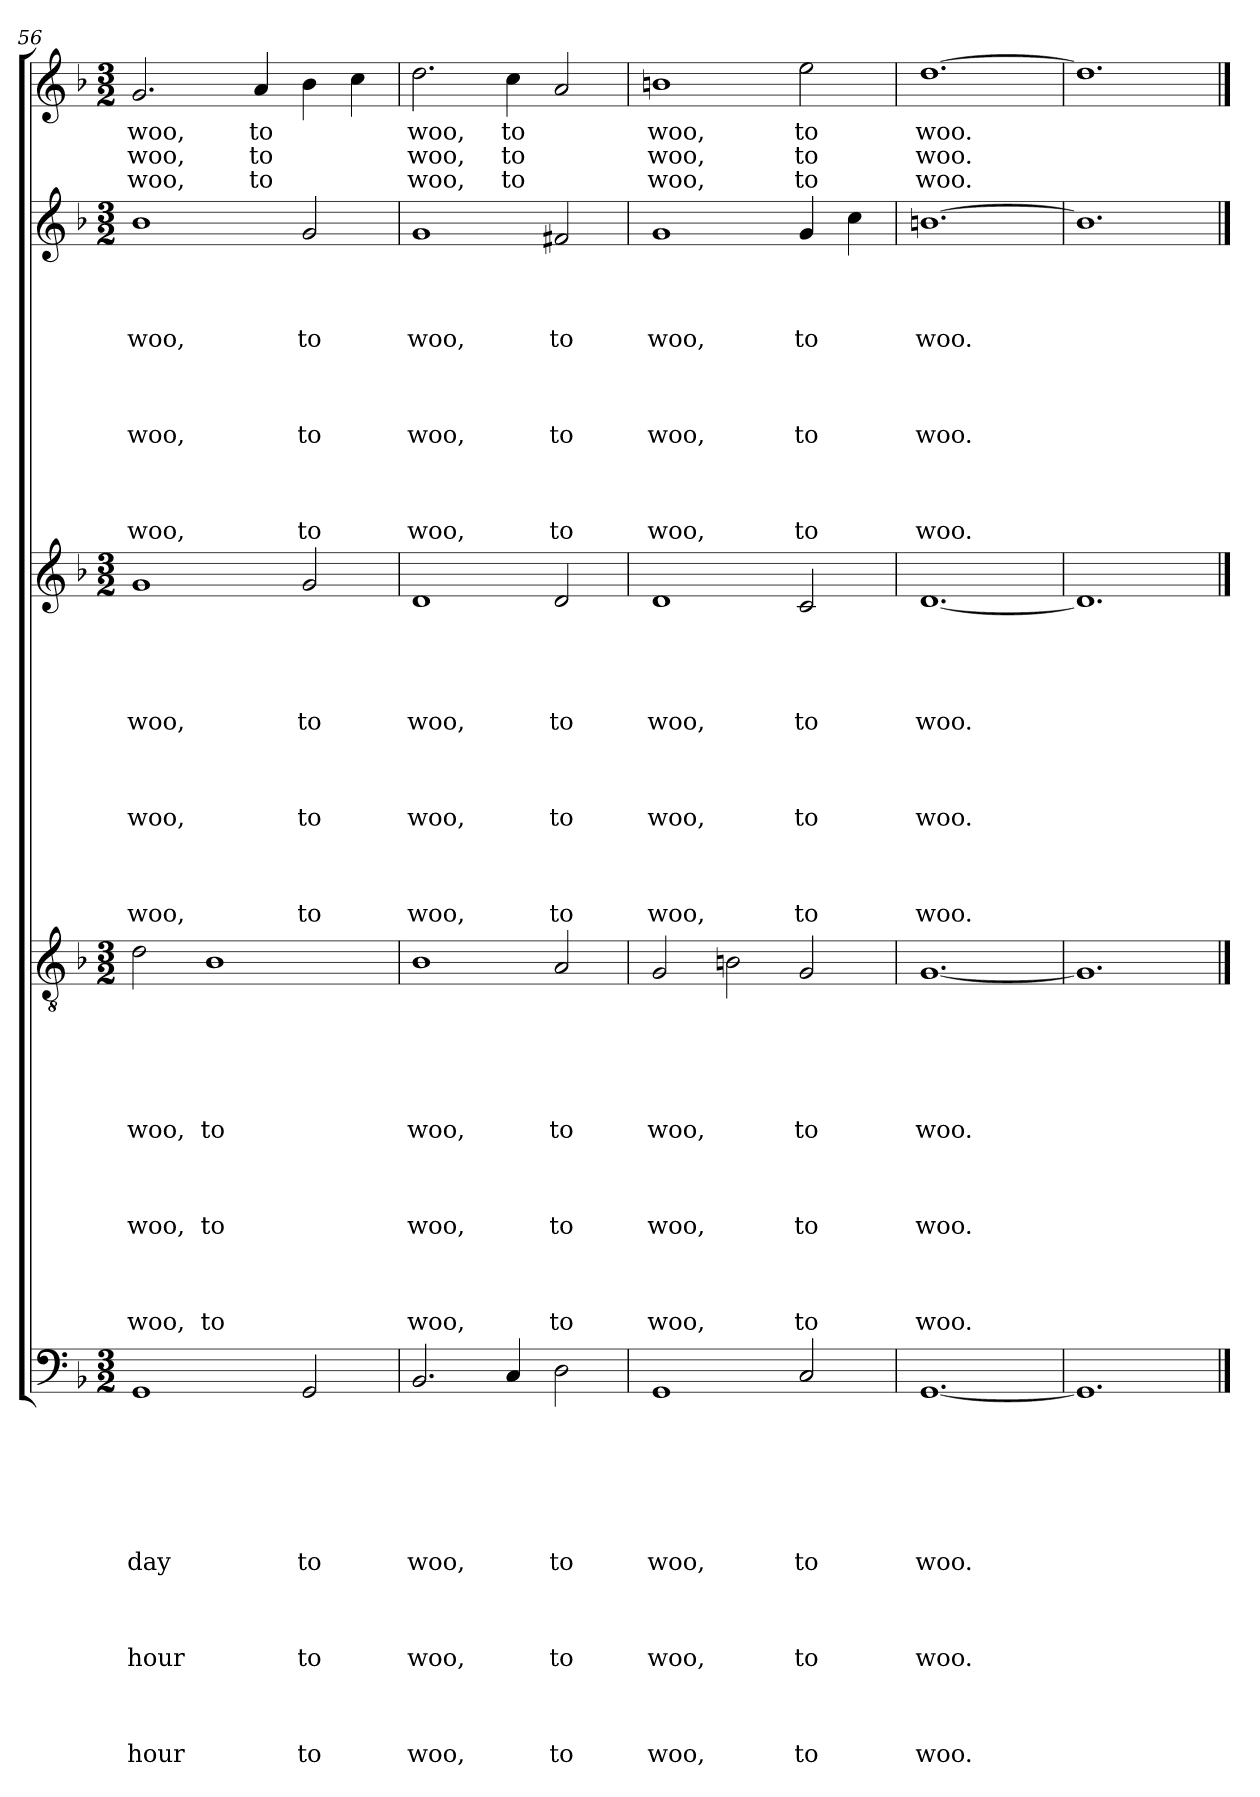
**kern	**text	**text	**text	**text	**text	**text	**text	**text	**text	**text	**text	**text	**text	**text	**text	**kern	**text	**text	**text	**text	**text	**text	**text	**text	**text	**text	**text	**text	**text	**text	**kern	**text	**text	**text	**text	**text	**text	**text	**text	**text	**text	**text	**text	**text	**kern	**text	**text	**text	**text	**text	**text	**text	**text	**text	**text	**text	**text	**kern	**text	**text	**text
*part5	*part5	*part5	*part5	*part5	*part5	*part5	*part5	*part5	*part5	*part5	*part5	*part5	*part5	*part5	*part5	*part4	*part4	*part4	*part4	*part4	*part4	*part4	*part4	*part4	*part4	*part4	*part4	*part4	*part4	*part4	*part3	*part3	*part3	*part3	*part3	*part3	*part3	*part3	*part3	*part3	*part3	*part3	*part3	*part3	*part2	*part2	*part2	*part2	*part2	*part2	*part2	*part2	*part2	*part2	*part2	*part2	*part2	*part1	*part1	*part1	*part1
*staff5	*staff5	*staff5	*staff5	*staff5	*staff5	*staff5	*staff5	*staff5	*staff5	*staff5	*staff5	*staff5	*staff5	*staff5	*staff5	*staff4	*staff4	*staff4	*staff4	*staff4	*staff4	*staff4	*staff4	*staff4	*staff4	*staff4	*staff4	*staff4	*staff4	*staff4	*staff3	*staff3	*staff3	*staff3	*staff3	*staff3	*staff3	*staff3	*staff3	*staff3	*staff3	*staff3	*staff3	*staff3	*staff2	*staff2	*staff2	*staff2	*staff2	*staff2	*staff2	*staff2	*staff2	*staff2	*staff2	*staff2	*staff2	*staff1	*staff1	*staff1	*staff1
*clefF4	*	*	*	*	*	*	*	*	*	*	*	*	*	*	*	*clefGv2	*	*	*	*	*	*	*	*	*	*	*	*	*	*	*clefG2	*	*	*	*	*	*	*	*	*	*	*	*	*	*clefG2	*	*	*	*	*	*	*	*	*	*	*	*	*clefG2	*	*	*
*k[b-]	*	*	*	*	*	*	*	*	*	*	*	*	*	*	*	*k[b-]	*	*	*	*	*	*	*	*	*	*	*	*	*	*	*k[b-]	*	*	*	*	*	*	*	*	*	*	*	*	*	*k[b-]	*	*	*	*	*	*	*	*	*	*	*	*	*k[b-]	*	*	*
*F:	*	*	*	*	*	*	*	*	*	*	*	*	*	*	*	*F:	*	*	*	*	*	*	*	*	*	*	*	*	*	*	*F:	*	*	*	*	*	*	*	*	*	*	*	*	*	*F:	*	*	*	*	*	*	*	*	*	*	*	*	*F:	*	*	*
*M3/2	*	*	*	*	*	*	*	*	*	*	*	*	*	*	*	*M3/2	*	*	*	*	*	*	*	*	*	*	*	*	*	*	*M3/2	*	*	*	*	*	*	*	*	*	*	*	*	*	*M3/2	*	*	*	*	*	*	*	*	*	*	*	*	*M3/2	*	*	*
=56	=56	=56	=56	=56	=56	=56	=56	=56	=56	=56	=56	=56	=56	=56	=56	=56	=56	=56	=56	=56	=56	=56	=56	=56	=56	=56	=56	=56	=56	=56	=56	=56	=56	=56	=56	=56	=56	=56	=56	=56	=56	=56	=56	=56	=56	=56	=56	=56	=56	=56	=56	=56	=56	=56	=56	=56	=56	=56	=56	=56	=56
1GG	.	.	.	.	.	.	day	.	.	.	hour	.	.	.	hour	2d\	.	.	.	.	.	woo,	.	.	.	woo,	.	.	.	woo,	1g	.	.	.	.	woo,	.	.	.	woo,	.	.	.	woo,	1b-	.	.	.	woo,	.	.	.	woo,	.	.	.	woo,	2.g/	woo,	woo,	woo,
.	.	.	.	.	.	.	.	.	.	.	.	.	.	.	.	1B-	.	.	.	.	.	to	.	.	.	to	.	.	.	to	.	.	.	.	.	.	.	.	.	.	.	.	.	.	.	.	.	.	.	.	.	.	.	.	.	.	.	.	.	.	.
.	.	.	.	.	.	.	.	.	.	.	.	.	.	.	.	.	.	.	.	.	.	.	.	.	.	.	.	.	.	.	.	.	.	.	.	.	.	.	.	.	.	.	.	.	.	.	.	.	.	.	.	.	.	.	.	.	.	4a/	to	to	to
2GG/	.	.	.	.	.	.	to	.	.	.	to	.	.	.	to	.	.	.	.	.	.	.	.	.	.	.	.	.	.	.	2g/	.	.	.	.	to	.	.	.	to	.	.	.	to	2g/	.	.	.	to	.	.	.	to	.	.	.	to	4b-\	.	.	.
.	.	.	.	.	.	.	.	.	.	.	.	.	.	.	.	.	.	.	.	.	.	.	.	.	.	.	.	.	.	.	.	.	.	.	.	.	.	.	.	.	.	.	.	.	.	.	.	.	.	.	.	.	.	.	.	.	.	4cc\	.	.	.
=57	=57	=57	=57	=57	=57	=57	=57	=57	=57	=57	=57	=57	=57	=57	=57	=57	=57	=57	=57	=57	=57	=57	=57	=57	=57	=57	=57	=57	=57	=57	=57	=57	=57	=57	=57	=57	=57	=57	=57	=57	=57	=57	=57	=57	=57	=57	=57	=57	=57	=57	=57	=57	=57	=57	=57	=57	=57	=57	=57	=57	=57
2.BB-/	.	.	.	.	.	.	woo,	.	.	.	woo,	.	.	.	woo,	1B-	.	.	.	.	.	woo,	.	.	.	woo,	.	.	.	woo,	1d	.	.	.	.	woo,	.	.	.	woo,	.	.	.	woo,	1g	.	.	.	woo,	.	.	.	woo,	.	.	.	woo,	2.dd\	woo,	woo,	woo,
4C/	.	.	.	.	.	.	.	.	.	.	.	.	.	.	.	.	.	.	.	.	.	.	.	.	.	.	.	.	.	.	.	.	.	.	.	.	.	.	.	.	.	.	.	.	.	.	.	.	.	.	.	.	.	.	.	.	.	4cc\	to	to	to
2D\	.	.	.	.	.	.	to	.	.	.	to	.	.	.	to	2A/	.	.	.	.	.	to	.	.	.	to	.	.	.	to	2d/	.	.	.	.	to	.	.	.	to	.	.	.	to	2f#X/	.	.	.	to	.	.	.	to	.	.	.	to	2a/	.	.	.
=58	=58	=58	=58	=58	=58	=58	=58	=58	=58	=58	=58	=58	=58	=58	=58	=58	=58	=58	=58	=58	=58	=58	=58	=58	=58	=58	=58	=58	=58	=58	=58	=58	=58	=58	=58	=58	=58	=58	=58	=58	=58	=58	=58	=58	=58	=58	=58	=58	=58	=58	=58	=58	=58	=58	=58	=58	=58	=58	=58	=58	=58
1GG	.	.	.	.	.	.	woo,	.	.	.	woo,	.	.	.	woo,	2G/	.	.	.	.	.	woo,	.	.	.	woo,	.	.	.	woo,	1d	.	.	.	.	woo,	.	.	.	woo,	.	.	.	woo,	1g	.	.	.	woo,	.	.	.	woo,	.	.	.	woo,	1bn	woo,	woo,	woo,
.	.	.	.	.	.	.	.	.	.	.	.	.	.	.	.	2Bn\	.	.	.	.	.	.	.	.	.	.	.	.	.	.	.	.	.	.	.	.	.	.	.	.	.	.	.	.	.	.	.	.	.	.	.	.	.	.	.	.	.	.	.	.	.
2C/	.	.	.	.	.	.	to	.	.	.	to	.	.	.	to	2G/	.	.	.	.	.	to	.	.	.	to	.	.	.	to	2c/	.	.	.	.	to	.	.	.	to	.	.	.	to	4g/	.	.	.	to	.	.	.	to	.	.	.	to	2ee\	to	to	to
.	.	.	.	.	.	.	.	.	.	.	.	.	.	.	.	.	.	.	.	.	.	.	.	.	.	.	.	.	.	.	.	.	.	.	.	.	.	.	.	.	.	.	.	.	4cc\	.	.	.	.	.	.	.	.	.	.	.	.	.	.	.	.
=59	=59	=59	=59	=59	=59	=59	=59	=59	=59	=59	=59	=59	=59	=59	=59	=59	=59	=59	=59	=59	=59	=59	=59	=59	=59	=59	=59	=59	=59	=59	=59	=59	=59	=59	=59	=59	=59	=59	=59	=59	=59	=59	=59	=59	=59	=59	=59	=59	=59	=59	=59	=59	=59	=59	=59	=59	=59	=59	=59	=59	=59
[1.GG	.	.	.	.	.	.	woo.	.	.	.	woo.	.	.	.	woo.	[1.G	.	.	.	.	.	woo.	.	.	.	woo.	.	.	.	woo.	[1.d	.	.	.	.	woo.	.	.	.	woo.	.	.	.	woo.	[1.bn	.	.	.	woo.	.	.	.	woo.	.	.	.	woo.	[1.dd	woo.	woo.	woo.
=60	=60	=60	=60	=60	=60	=60	=60	=60	=60	=60	=60	=60	=60	=60	=60	=60	=60	=60	=60	=60	=60	=60	=60	=60	=60	=60	=60	=60	=60	=60	=60	=60	=60	=60	=60	=60	=60	=60	=60	=60	=60	=60	=60	=60	=60	=60	=60	=60	=60	=60	=60	=60	=60	=60	=60	=60	=60	=60	=60	=60	=60
1.GG]	.	.	.	.	.	.	.	.	.	.	.	.	.	.	.	1.G]	.	.	.	.	.	.	.	.	.	.	.	.	.	.	1.d]	.	.	.	.	.	.	.	.	.	.	.	.	.	1.b]	.	.	.	.	.	.	.	.	.	.	.	.	1.dd]	.	.	.
==	==	==	==	==	==	==	==	==	==	==	==	==	==	==	==	==	==	==	==	==	==	==	==	==	==	==	==	==	==	==	==	==	==	==	==	==	==	==	==	==	==	==	==	==	==	==	==	==	==	==	==	==	==	==	==	==	==	==	==	==	==
*-	*-	*-	*-	*-	*-	*-	*-	*-	*-	*-	*-	*-	*-	*-	*-	*-	*-	*-	*-	*-	*-	*-	*-	*-	*-	*-	*-	*-	*-	*-	*-	*-	*-	*-	*-	*-	*-	*-	*-	*-	*-	*-	*-	*-	*-	*-	*-	*-	*-	*-	*-	*-	*-	*-	*-	*-	*-	*-	*-	*-	*-
